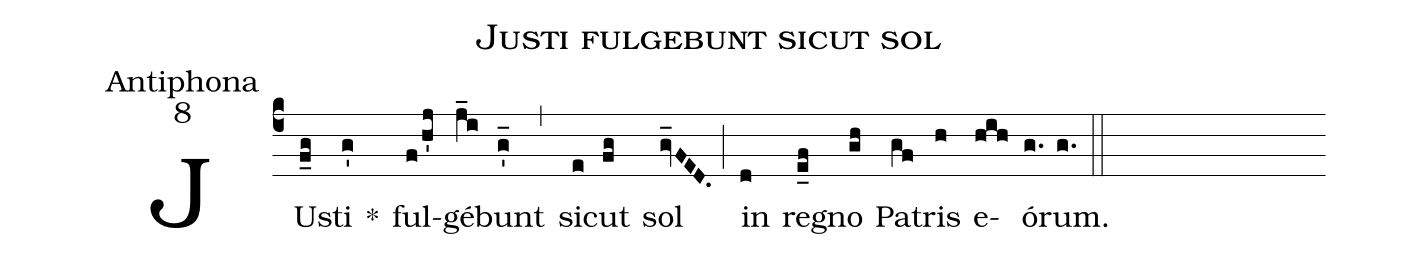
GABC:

name:Justi fulgebunt sicut sol;
office-part:Antiphona;
mode:8;
%%
(c4) JU(f_g)sti(g') *() ful(f/h'j)gé(j_i)bunt(g'_) (,) sic(e)ut(fg) sol(gv_FED.) (;) in(d) re(e_f)gno(gh) Pa(gf)tris(h) e(hih)ó(g.)rum.(g.) (::)
